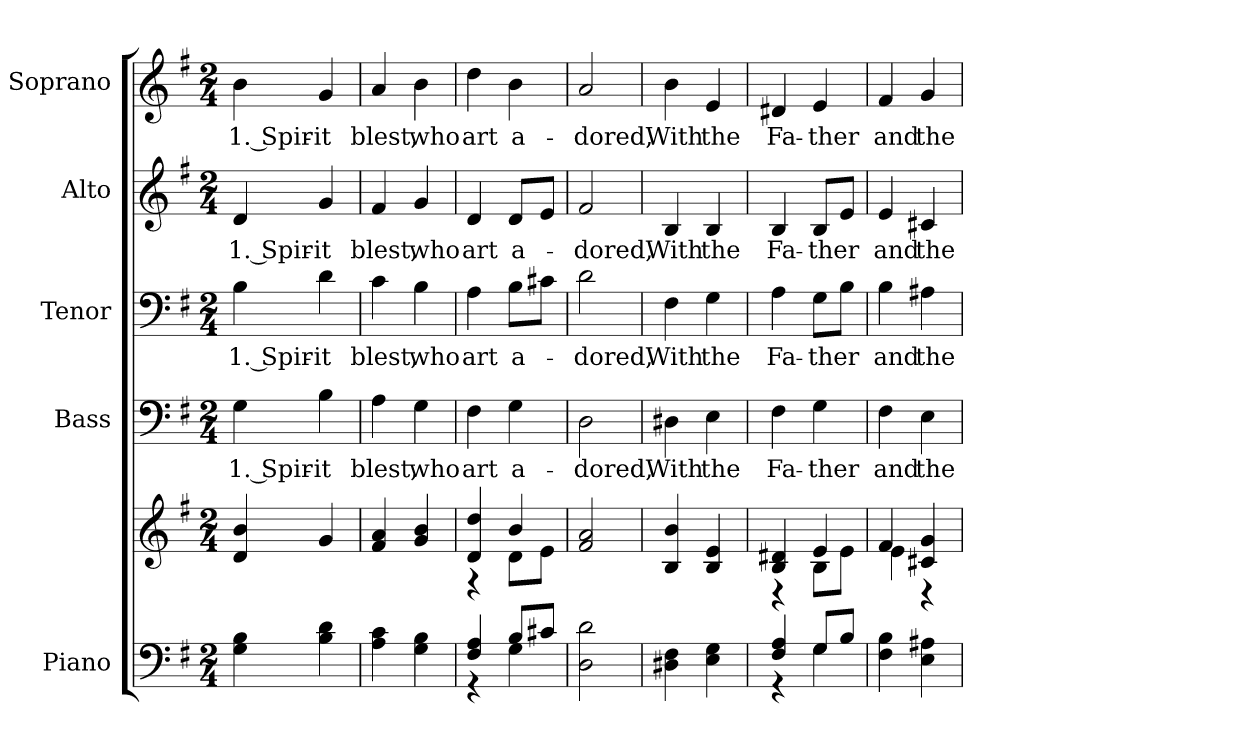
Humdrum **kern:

**kern	**kern	**kern	**text	**kern	**text	**kern	**text	**kern	**text
*part5	*part5	*part4	*part4	*part3	*part3	*part2	*part2	*part1	*part1
*staff6	*staff5	*staff4	*staff4	*staff3	*staff3	*staff2	*staff2	*staff1	*staff1
*I"Piano	*	*I"Bass	*	*I"Tenor	*	*I"Alto	*	*I"Soprano	*
*I'Pno.	*	*I'B.	*	*I'T.	*	*I'A.	*	*I'S.	*
!!LO:PB:g=z
*clefF4	*clefG2	*clefF4	*	*clefF4	*	*clefG2	*	*clefG2	*
*k[f#]	*k[f#]	*k[f#]	*	*k[f#]	*	*k[f#]	*	*k[f#]	*
*G:	*G:	*G:	*	*G:	*	*G:	*	*G:	*
*M2/4	*M2/4	*M2/4	*	*M2/4	*	*M2/4	*	*M2/4	*
*MM135	*MM135	*MM135	*	*MM135	*	*MM135	*	*MM135	*
=1	=1	=1	=1	=1	=1	=1	=1	=1	=1
!	!	!	!LO:LY:b:color=#000000	!	!	!	!	!	!
!	!	!	!	!	!LO:LY:b:color=#000000	!	!	!	!
!	!	!	!	!	!	!	!LO:LY:b:color=#000000	!	!
!	!	!	!	!	!	!	!	!	!LO:LY:b:color=#000000
4Gi\ 4Bi	4di/ 4bi	4Gi\	1. Spir-	4Bi\	1. Spir-	4di/	1. Spir-	4bi\	1. Spir-
!	!	!	!LO:LY:b:color=#000000	!	!	!	!	!	!
!	!	!	!	!	!LO:LY:b:color=#000000	!	!	!	!
!	!	!	!	!	!	!	!LO:LY:b:color=#000000	!	!
!	!	!	!	!	!	!	!	!	!LO:LY:b:color=#000000
4Bi\ 4di	4gi/	4Bi\	-it	4di\	-it	4gi/	-it	4gi/	-it
=2	=2	=2	=2	=2	=2	=2	=2	=2	=2
!	!	!	!LO:LY:b:color=#000000	!	!	!	!	!	!
!	!	!	!	!	!LO:LY:b:color=#000000	!	!	!	!
!	!	!	!	!	!	!	!LO:LY:b:color=#000000	!	!
!	!	!	!	!	!	!	!	!	!LO:LY:b:color=#000000
4Ai\ 4ci	4f#i/ 4ai	4Ai\	blest,	4ci\	blest,	4f#i/	blest,	4ai/	blest,
!	!	!	!LO:LY:b:color=#000000	!	!	!	!	!	!
!	!	!	!	!	!LO:LY:b:color=#000000	!	!	!	!
!	!	!	!	!	!	!	!LO:LY:b:color=#000000	!	!
!	!	!	!	!	!	!	!	!	!LO:LY:b:color=#000000
4Gi\ 4Bi	4gi/ 4bi	4Gi\	who	4Bi\	who	4gi/	who	4bi\	who
=3	=3	=3	=3	=3	=3	=3	=3	=3	=3
*^	*^	*	*	*	*	*	*	*	*
!	!	!	!	!	!LO:LY:b:color=#000000	!	!	!	!	!	!
!	!	!	!	!	!	!	!LO:LY:b:color=#000000	!	!	!	!
!	!	!	!	!	!	!	!	!	!LO:LY:b:color=#000000	!	!
!	!	!	!	!	!	!	!	!	!	!	!LO:LY:b:color=#000000
4F#i/ 4Ai	4r	4di/ 4ddi	4r	4F#i\	art	4Ai\	art	4di/	art	4ddi\	art
!	!	!	!	!	!LO:LY:b:color=#000000	!	!	!	!	!	!
!	!	!	!	!	!	!	!LO:LY:b:color=#000000	!	!	!	!
!	!	!	!	!	!	!	!	!	!LO:LY:b:color=#000000	!	!
!	!	!	!	!	!	!	!	!	!	!	!LO:LY:b:color=#000000
8Bi/L	4Gi\	4bi/	8di\L	4Gi\	a-	8Bi\L	a-	8di/L	a-	4bi\	a-
8c#Xi/J	.	.	8ei\J	.	.	8c#Xi\J	.	8ei/J	.	.	.
*v	*v	*	*	*	*	*	*	*	*	*	*
*	*v	*v	*	*	*	*	*	*	*	*
!!LO:PB:g=z
=4	=4	=4	=4	=4	=4	=4	=4	=4	=4
*	*^	*	*	*	*	*	*	*	*
!	!	!	!	!LO:LY:b:color=#000000	!	!	!	!	!	!
*	*v	*v	*	*	*	*	*	*	*	*
*	*^	*	*	*	*	*	*	*	*
!	!	!	!	!	!	!LO:LY:b:color=#000000	!	!	!	!
*	*v	*v	*	*	*	*	*	*	*	*
*	*^	*	*	*	*	*	*	*	*
!	!	!	!	!	!	!	!	!LO:LY:b:color=#000000	!	!
*	*v	*v	*	*	*	*	*	*	*	*
*	*^	*	*	*	*	*	*	*	*
!	!	!	!	!	!	!	!	!	!	!LO:LY:b:color=#000000
*	*v	*v	*	*	*	*	*	*	*	*
2Di\ 2di	2f#i/ 2ai	2Di\	-dored,	2di\	-dored,	2f#i/	-dored,	2ai/	-dored,
=5	=5	=5	=5	=5	=5	=5	=5	=5	=5
!	!	!	!LO:LY:b:color=#000000	!	!	!	!	!	!
!	!	!	!	!	!LO:LY:b:color=#000000	!	!	!	!
!	!	!	!	!	!	!	!LO:LY:b:color=#000000	!	!
!	!	!	!	!	!	!	!	!	!LO:LY:b:color=#000000
4D#Xi\ 4F#i	4Bi/ 4bi	4D#Xi\	With	4F#i\	With	4Bi/	With	4bi\	With
!	!	!	!LO:LY:b:color=#000000	!	!	!	!	!	!
!	!	!	!	!	!LO:LY:b:color=#000000	!	!	!	!
!	!	!	!	!	!	!	!LO:LY:b:color=#000000	!	!
!	!	!	!	!	!	!	!	!	!LO:LY:b:color=#000000
4Ei\ 4Gi	4Bi/ 4ei	4Ei\	the	4Gi\	the	4Bi/	the	4ei/	the
=6	=6	=6	=6	=6	=6	=6	=6	=6	=6
*^	*^	*	*	*	*	*	*	*	*
!	!	!	!	!	!LO:LY:b:color=#000000	!	!	!	!	!	!
!	!	!	!	!	!	!	!LO:LY:b:color=#000000	!	!	!	!
!	!	!	!	!	!	!	!	!	!LO:LY:b:color=#000000	!	!
!	!	!	!	!	!	!	!	!	!	!	!LO:LY:b:color=#000000
4F#i/ 4Ai	4r	4Bi/ 4d#Xi	4r	4F#i\	Fa-	4Ai\	Fa-	4Bi/	Fa-	4d#Xi/	Fa-
!	!	!	!	!	!LO:LY:b:color=#000000	!	!	!	!	!	!
!	!	!	!	!	!	!	!LO:LY:b:color=#000000	!	!	!	!
!	!	!	!	!	!	!	!	!	!LO:LY:b:color=#000000	!	!
!	!	!	!	!	!	!	!	!	!	!	!LO:LY:b:color=#000000
8Gi/L	4Gi\	4ei/	8Bi\L	4Gi\	-ther	8Gi\L	-ther	8Bi/L	-ther	4ei/	-ther
8Bi/J	.	.	8ei\J	.	.	8Bi\J	.	8ei/J	.	.	.
*v	*v	*	*	*	*	*	*	*	*	*	*
!!LO:PB:g=z
=7	=7	=7	=7	=7	=7	=7	=7	=7	=7	=7
!	!	!	!	!LO:LY:b:color=#000000	!	!	!	!	!	!
!	!	!	!	!	!	!LO:LY:b:color=#000000	!	!	!	!
!	!	!	!	!	!	!	!	!LO:LY:b:color=#000000	!	!
!	!	!	!	!	!	!	!	!	!	!LO:LY:b:color=#000000
4F#i\ 4Bi	4f#i/	4ei\	4F#i\	and	4Bi\	and	4ei/	and	4f#i/	and
!	!	!	!	!LO:LY:b:color=#000000	!	!	!	!	!	!
!	!	!	!	!	!	!LO:LY:b:color=#000000	!	!	!	!
!	!	!	!	!	!	!	!	!LO:LY:b:color=#000000	!	!
!	!	!	!	!	!	!	!	!	!	!LO:LY:b:color=#000000
4Ei\ 4A#Xi	4c#Xi/ 4gi	4r	4Ei\	the	4A#Xi\	the	4c#Xi/	the	4gi/	the
*	*v	*v	*	*	*	*	*	*	*	*
=	=	=	=	=	=	=	=	=	=
*-	*-	*-	*-	*-	*-	*-	*-	*-	*-
